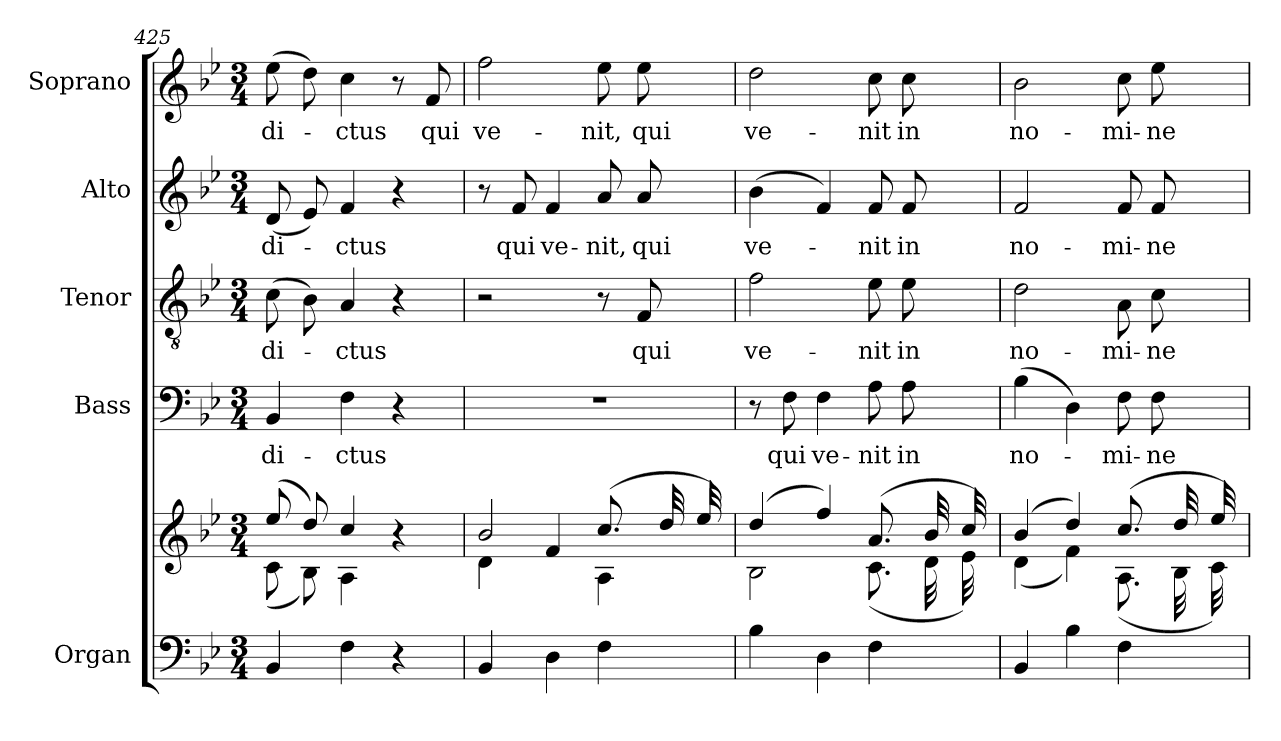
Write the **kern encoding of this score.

**kern	**kern	**kern	**text	**kern	**text	**kern	**text	**kern	**text
*part5	*part5	*part4	*part4	*part3	*part3	*part2	*part2	*part1	*part1
*staff6	*staff5	*staff4	*staff4	*staff3	*staff3	*staff2	*staff2	*staff1	*staff1
*I"Organ	*	*I"Bass	*	*I"Tenor	*	*I"Alto	*	*I"Soprano	*
*I'Org.	*	*I'B.	*	*I'T.	*	*I'A.	*	*I'S.	*
*clefF4	*clefG2	*clefF4	*	*clefGv2	*	*clefG2	*	*clefG2	*
*	*	*	*	*ITrd7c12	*	*	*	*	*
*k[b-e-]	*k[b-e-]	*k[b-e-]	*	*k[b-e-]	*	*k[b-e-]	*	*k[b-e-]	*
*B-:	*B-:	*B-:	*	*B-:	*	*B-:	*	*B-:	*
*M3/4	*M3/4	*M3/4	*	*M3/4	*	*M3/4	*	*M3/4	*
=425	=425	=425	=425	=425	=425	=425	=425	=425	=425
*	*^	*	*	*	*	*	*	*	*
!	!	!	!	!LO:LY:b:color=#000000	!	!	!	!	!	!
!	!	!	!	!	!	!LO:LY:b:color=#000000	!	!	!	!
!	!	!	!	!	!	!	!	!LO:LY:b:color=#000000	!	!
!	!	!	!	!	!	!	!	!	!	!LO:LY:b:color=#000000
4BB-i/	(8ee-i/	(8ci\	4BB-i/	-di-	(8Ci\	-di-	(8di/	-di-	(8ee-i\	-di-
.	8ddi/)	8B-i\)	.	.	8BB-i\)	.	8e-i/)	.	8ddi\)	.
!	!	!	!	!LO:LY:b:color=#000000	!	!	!	!	!	!
!	!	!	!	!	!	!LO:LY:b:color=#000000	!	!	!	!
!	!	!	!	!	!	!	!	!LO:LY:b:color=#000000	!	!
!	!	!	!	!	!	!	!	!	!	!LO:LY:b:color=#000000
4Fi\	4cci/	4Ai\	4Fi\	-ctus	4AAi/	-ctus	4fi/	-ctus	4cci\	-ctus
4r	4r	4ryy	4r	.	4r	.	4r	.	8r	.
!	!	!	!	!	!	!	!	!	!	!LO:LY:b:color=#000000
.	.	.	.	.	.	.	.	.	8fi/	qui
=426	=426	=426	=426	=426	=426	=426	=426	=426	=426	=426
!	!	!	!LO:N:vis=1	!	!	!	!	!	!	!
!	!	!	!	!	!	!	!	!	!	!LO:LY:b:color=#000000
4BB-i/	2b-i/	4di\	2.r	.	2r	.	8r	.	2ffi\	ve-
!	!	!	!	!	!	!	!	!LO:LY:b:color=#000000	!	!
.	.	.	.	.	.	.	8fi/	qui	.	.
!	!	!	!	!	!	!	!	!LO:LY:b:color=#000000	!	!
4Di\	.	4fi/	.	.	.	.	4fi/	ve-	.	.
!	!	!	!	!	!	!	!	!LO:LY:b:color=#000000	!	!
!	!	!	!	!	!	!	!	!	!	!LO:LY:b:color=#000000
4Fi\	(8.cci/	4Ai\	.	.	8r	.	8ai/	-nit,	8ee-i\	-nit,
!	!	!	!	!	!	!LO:LY:b:color=#000000	!	!	!	!
!	!	!	!	!	!	!	!	!LO:LY:b:color=#000000	!	!
!	!	!	!	!	!	!	!	!	!	!LO:LY:b:color=#000000
.	.	.	.	.	8FFi/	qui	8ai/	qui	8ee-i\	qui
.	32ddi/	.	.	.	.	.	.	.	.	.
.	32ee-i/)	.	.	.	.	.	.	.	.	.
=427	=427	=427	=427	=427	=427	=427	=427	=427	=427	=427
!	!	!	!	!	!	!LO:LY:b:color=#000000	!	!	!	!
!	!	!	!	!	!	!	!	!LO:LY:b:color=#000000	!	!
!	!	!	!	!	!	!	!	!	!	!LO:LY:b:color=#000000
4B-i\	(4ddi/	2B-i\	8r	.	2Fi\	ve-	(4b-i\	ve-	2ddi\	ve-
!	!	!	!	!LO:LY:b:color=#000000	!	!	!	!	!	!
.	.	.	8Fi\	qui	.	.	.	.	.	.
!	!	!	!	!LO:LY:b:color=#000000	!	!	!	!	!	!
4Di\	4ffi/)	.	4Fi\	ve-	.	.	4fi/)	.	.	.
!	!	!	!	!LO:LY:b:color=#000000	!	!	!	!	!	!
!	!	!	!	!	!	!LO:LY:b:color=#000000	!	!	!	!
!	!	!	!	!	!	!	!	!LO:LY:b:color=#000000	!	!
!	!	!	!	!	!	!	!	!	!	!LO:LY:b:color=#000000
4Fi\	(8.ai/	(8.ci\	8Ai\	-nit	8E-i\	-nit	8fi/	-nit	8cci\	-nit
!	!	!	!	!LO:LY:b:color=#000000	!	!	!	!	!	!
!	!	!	!	!	!	!LO:LY:b:color=#000000	!	!	!	!
!	!	!	!	!	!	!	!	!LO:LY:b:color=#000000	!	!
!	!	!	!	!	!	!	!	!	!	!LO:LY:b:color=#000000
.	.	.	8Ai\	in	8E-i\	in	8fi/	in	8cci\	in
.	32b-i/	32di\	.	.	.	.	.	.	.	.
.	32cci/)	32e-i\)	.	.	.	.	.	.	.	.
=428	=428	=428	=428	=428	=428	=428	=428	=428	=428	=428
!	!	!	!	!LO:LY:b:color=#000000	!	!	!	!	!	!
!	!	!	!	!	!	!LO:LY:b:color=#000000	!	!	!	!
!	!	!	!	!	!	!	!	!LO:LY:b:color=#000000	!	!
!	!	!	!	!	!	!	!	!	!	!LO:LY:b:color=#000000
4BB-i/	(4b-i/	(4di\	(4B-i\	no-	2Di\	no-	2fi/	no-	2b-i\	no-
4B-i\	4ddi/)	4fi\)	4Di\)	.	.	.	.	.	.	.
!	!	!	!	!LO:LY:b:color=#000000	!	!	!	!	!	!
!	!	!	!	!	!	!LO:LY:b:color=#000000	!	!	!	!
!	!	!	!	!	!	!	!	!LO:LY:b:color=#000000	!	!
!	!	!	!	!	!	!	!	!	!	!LO:LY:b:color=#000000
4Fi\	(8.cci/	(8.Ai\	8Fi\	-mi-	8AAi\	-mi-	8fi/	-mi-	8cci\	-mi-
!	!	!	!	!LO:LY:b:color=#000000	!	!	!	!	!	!
!	!	!	!	!	!	!LO:LY:b:color=#000000	!	!	!	!
!	!	!	!	!	!	!	!	!LO:LY:b:color=#000000	!	!
!	!	!	!	!	!	!	!	!	!	!LO:LY:b:color=#000000
.	.	.	8Fi\	-ne	8Ci\	-ne	8fi/	-ne	8ee-i\	-ne
.	32ddi/	32B-i\	.	.	.	.	.	.	.	.
.	32ee-i/)	32ci\)	.	.	.	.	.	.	.	.
*	*v	*v	*	*	*	*	*	*	*	*
=	=	=	=	=	=	=	=	=	=
*-	*-	*-	*-	*-	*-	*-	*-	*-	*-
